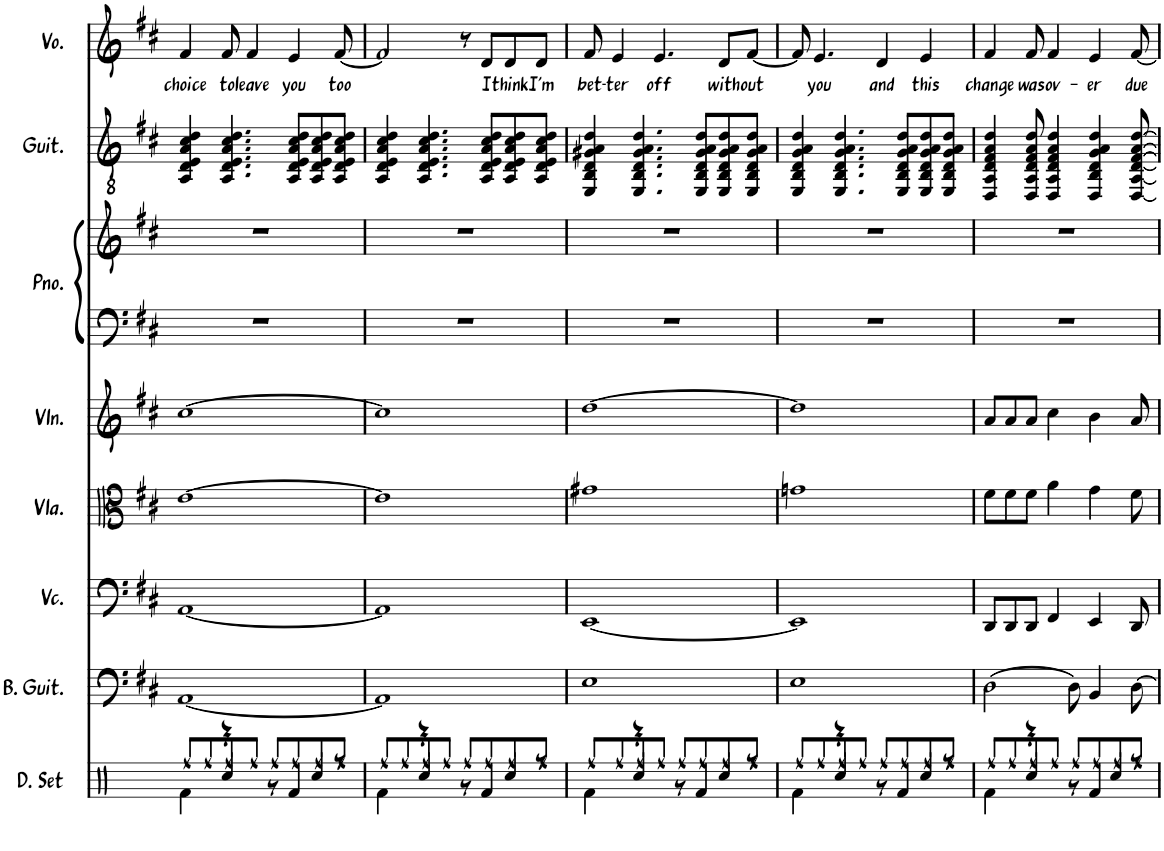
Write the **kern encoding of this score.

**kern	**kern	**kern	**kern	**kern	**kern	**kern	**kern	**kern	**text
*part8	*part7	*part6	*part5	*part4	*part3	*part3	*part2	*part1	*part1
*staff9	*staff8	*staff7	*staff6	*staff5	*staff4	*staff3	*staff2	*staff1	*staff1
*I"Drumset	*I"Bass Guitar	*I"Violoncello	*I"Viola	*I"Violin	*I"Piano	*	*I"Acoustic Guitar	*I"Voice	*
*I'D. Set	*I'B. Guit.	*I'Vc.	*I'Vla.	*I'Vln.	*I'Pno.	*	*I'Guit.	*I'Vo.	*
!!LO:PB:g=z
*clefX	*clefF4	*clefF4	*clefC3	*clefG2	*clefF4	*clefG2	*clefGv2	*clefG2	*
*	*Trd7c12	*	*	*	*	*	*	*	*
*k[]	*k[f#c#]	*k[f#c#]	*k[f#c#]	*k[f#c#]	*k[f#c#]	*k[f#c#]	*k[f#c#]	*k[f#c#]	*
*M4/4	*M4/4	*M4/4	*M4/4	*M4/4	*M4/4	*M4/4	*M4/4	*M4/4	*
=49	=49	=49	=49	=49	=49	=49	=49	=49	=49
*^	*	*	*	*	*	*	*	*	*
*	*^	*	*	*	*	*	*	*	*	*
!	!	!	!	!	!	!	!	!	!	!	!LO:LY:b
8Rff/L	4Rf\	4ryy	[1AA	[1AA	[1e	[1cc#	1r	1r	4AA/ 4D/ 4E/ 4A/ 4c#/ 4d/	4f#/	choice
8Rff/	.	.	.	.	.	.	.	.	.	.	.
!	!	!	!	!	!	!	!	!	!	!	!LO:LY:b
8Rff/	4r	4Rcc/	.	.	.	.	.	.	4.AA/ 4.D/ 4.E/ 4.A/ 4.c#/ 4.d/	8f#/	to
!	!	!	!	!	!	!	!	!	!	!	!LO:LY:b
8Rff/J	.	.	.	.	.	.	.	.	.	4f#/	leave
8Rff/L	8r	4ryy	.	.	.	.	.	.	.	.	.
!	!	!	!	!	!	!	!	!	!	!	!LO:LY:b
8Rff/	4Rf/	.	.	.	.	.	.	.	8AA/ 8D/ 8E/ 8A/ 8c#/ 8d/L	4e/	you
8Rff/	.	4Rcc/	.	.	.	.	.	.	8AA/ 8D/ 8E/ 8A/ 8c#/ 8d/	.	.
!	!	!	!	!	!	!	!	!	!	!	!LO:LY:b
8Rff/J	8r	.	.	.	.	.	.	.	8AA/ 8D/ 8E/ 8A/ 8c#/ 8d/J	[8f#/	too
=50	=50	=50	=50	=50	=50	=50	=50	=50	=50	=50	=50
8Rff/L	4Rf\	4ryy	1AA]	1AA]	1e]	1cc#]	1r	1r	4AA/ 4D/ 4E/ 4A/ 4c#/ 4d/	2f#/]	.
8Rff/	.	.	.	.	.	.	.	.	.	.	.
8Rff/	4r	4Rcc/	.	.	.	.	.	.	4.AA/ 4.D/ 4.E/ 4.A/ 4.c#/ 4.d/	.	.
8Rff/J	.	.	.	.	.	.	.	.	.	.	.
8Rff/L	8r	4ryy	.	.	.	.	.	.	.	8r	.
!	!	!	!	!	!	!	!	!	!	!	!LO:LY:b
8Rff/	4Rf/	.	.	.	.	.	.	.	8AA/ 8D/ 8E/ 8A/ 8c#/ 8d/L	8d/L	I
!	!	!	!	!	!	!	!	!	!	!	!LO:LY:b
8Rff/	.	4Rcc/	.	.	.	.	.	.	8AA/ 8D/ 8E/ 8A/ 8c#/ 8d/	8d/	think
!	!	!	!	!	!	!	!	!	!	!	!LO:LY:b
8Rff/J	8r	.	.	.	.	.	.	.	8AA/ 8D/ 8E/ 8A/ 8c#/ 8d/J	8d/J	I'm
=51	=51	=51	=51	=51	=51	=51	=51	=51	=51	=51	=51
!	!	!	!	!	!	!	!	!	!	!	!LO:LY:b
8Rff/L	4Rf\	4ryy	1E	[1EE	1g#X	[1dd	1r	1r	4EE/ 4BB/ 4D/ 4G#X/ 4A/ 4d/	8f#/	bet-
!	!	!	!	!	!	!	!	!	!	!	!LO:LY:b
8Rff/	.	.	.	.	.	.	.	.	.	4e/	-ter
8Rff/	4r	4Rcc/	.	.	.	.	.	.	4.EE/ 4.BB/ 4.D/ 4.G#/ 4.A/ 4.d/	.	.
!	!	!	!	!	!	!	!	!	!	!	!LO:LY:b
8Rff/J	.	.	.	.	.	.	.	.	.	4.e/	off
8Rff/L	8r	4ryy	.	.	.	.	.	.	.	.	.
8Rff/	4Rf/	.	.	.	.	.	.	.	8EE/ 8BB/ 8D/ 8G#/ 8A/ 8d/L	.	.
!	!	!	!	!	!	!	!	!	!	!	!LO:LY:b
8Rff/	.	4Rcc/	.	.	.	.	.	.	8EE/ 8BB/ 8D/ 8G#/ 8A/ 8d/	8d/L	with
!	!	!	!	!	!	!	!	!	!	!	!LO:LY:b
8Rff/J	8r	.	.	.	.	.	.	.	8EE/ 8BB/ 8D/ 8G#/ 8A/ 8d/J	[8f#/J	out
=52	=52	=52	=52	=52	=52	=52	=52	=52	=52	=52	=52
8Rff/L	4Rf\	4ryy	1E	1EE]	1gn	1dd]	1r	1r	4EE/ 4BB/ 4D/ 4G/ 4A/ 4d/	8f#/]	.
!	!	!	!	!	!	!	!	!	!	!	!LO:LY:b
8Rff/	.	.	.	.	.	.	.	.	.	4.e/	you
8Rff/	4r	4Rcc/	.	.	.	.	.	.	4.EE/ 4.BB/ 4.D/ 4.G/ 4.A/ 4.d/	.	.
8Rff/J	.	.	.	.	.	.	.	.	.	.	.
!	!	!	!	!	!	!	!	!	!	!	!LO:LY:b
8Rff/L	8r	4ryy	.	.	.	.	.	.	.	4d/	and
8Rff/	4Rf/	.	.	.	.	.	.	.	8EE/ 8BB/ 8D/ 8G/ 8A/ 8d/L	.	.
!	!	!	!	!	!	!	!	!	!	!	!LO:LY:b
8Rff/	.	4Rcc/	.	.	.	.	.	.	8EE/ 8BB/ 8D/ 8G/ 8A/ 8d/	4e/	this
8Rff/J	8r	.	.	.	.	.	.	.	8EE/ 8BB/ 8D/ 8G/ 8A/ 8d/J	.	.
=53	=53	=53	=53	=53	=53	=53	=53	=53	=53	=53	=53
!	!	!	!	!	!	!	!	!	!	!	!LO:LY:b
8Rff/L	4Rf\	4ryy	[2D\	8DD/L	8f#\L	8a/L	1r	1r	4DD/ 4AA/ 4D/ 4F#/ 4A/ 4d/	4f#/	change
8Rff/	.	.	.	8DD/	8f#\	8a/	.	.	.	.	.
!	!	!	!	!	!	!	!	!	!	!	!LO:LY:b
8Rff/	4r	4Rcc/	.	8DD/J	8f#\J	8a/J	.	.	8DD/ 8AA/ 8D/ 8F#/ 8A/ 8d/	8f#/	was
!	!	!	!	!	!	!	!	!	!	!	!LO:LY:b
8Rff/J	.	.	.	4FF#/	4a\	4cc#\	.	.	4DD/ 4AA/ 4D/ 4F#/ 4A/ 4d/	4f#/	ov-
8Rff/L	8r	4ryy	8D\]	.	.	.	.	.	.	.	.
!	!	!	!	!	!	!	!	!	!	!	!LO:LY:b
8Rff/	4Rf/	.	4BB/	4EE/	4g\	4b\	.	.	4DD/ 4BB/ 4D/ 4G/ 4A/ 4d/	4e/	-er
8Rff/	.	4Rcc/	.	.	.	.	.	.	.	.	.
!	!	!	!	!	!	!	!	!	!	!	!LO:LY:b
8Rff/J	8r	.	[8D\	8DD/	8f#\	8a/	.	.	[8DD/ [8AA/ [8D/ [8F#/ [8A/ [8d/	[8f#/	due
*v	*v	*v	*	*	*	*	*	*	*	*	*
=	=	=	=	=	=	=	=	=	=
*-	*-	*-	*-	*-	*-	*-	*-	*-	*-
